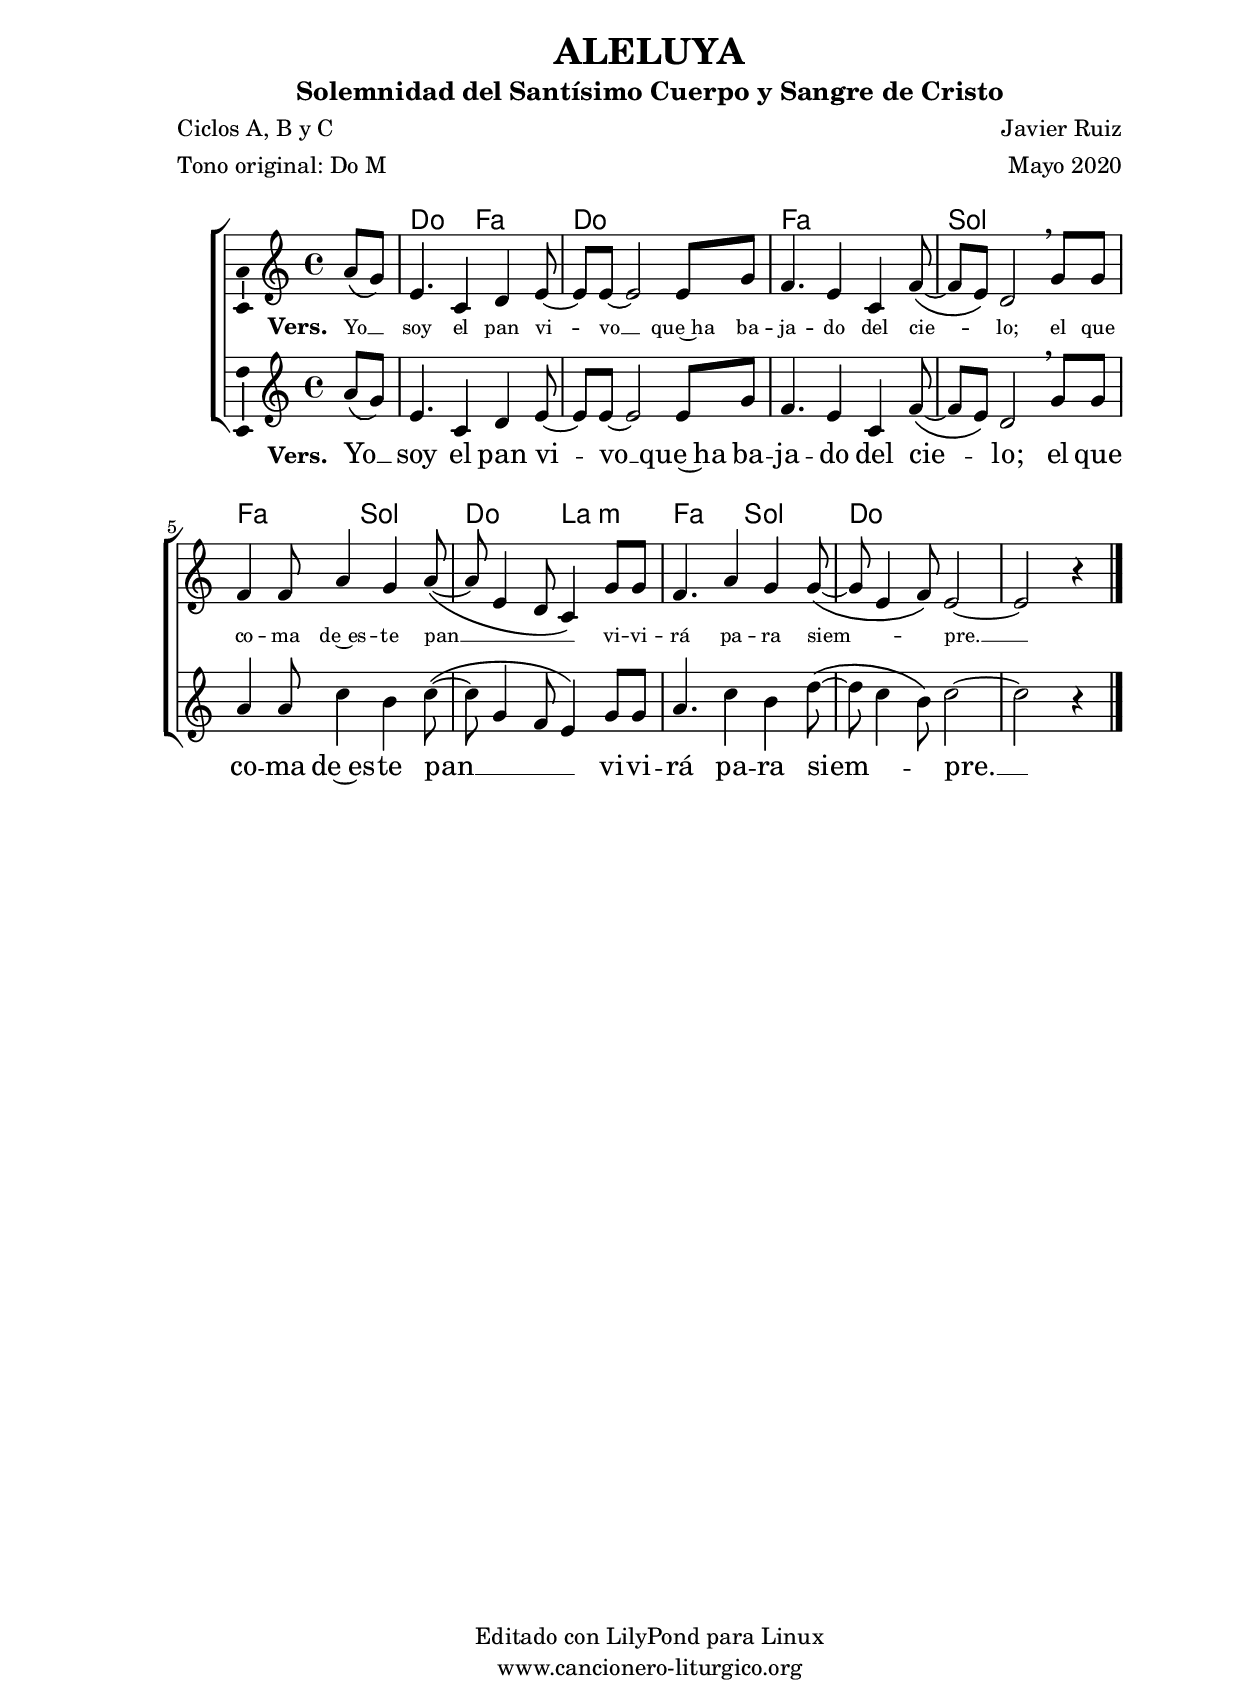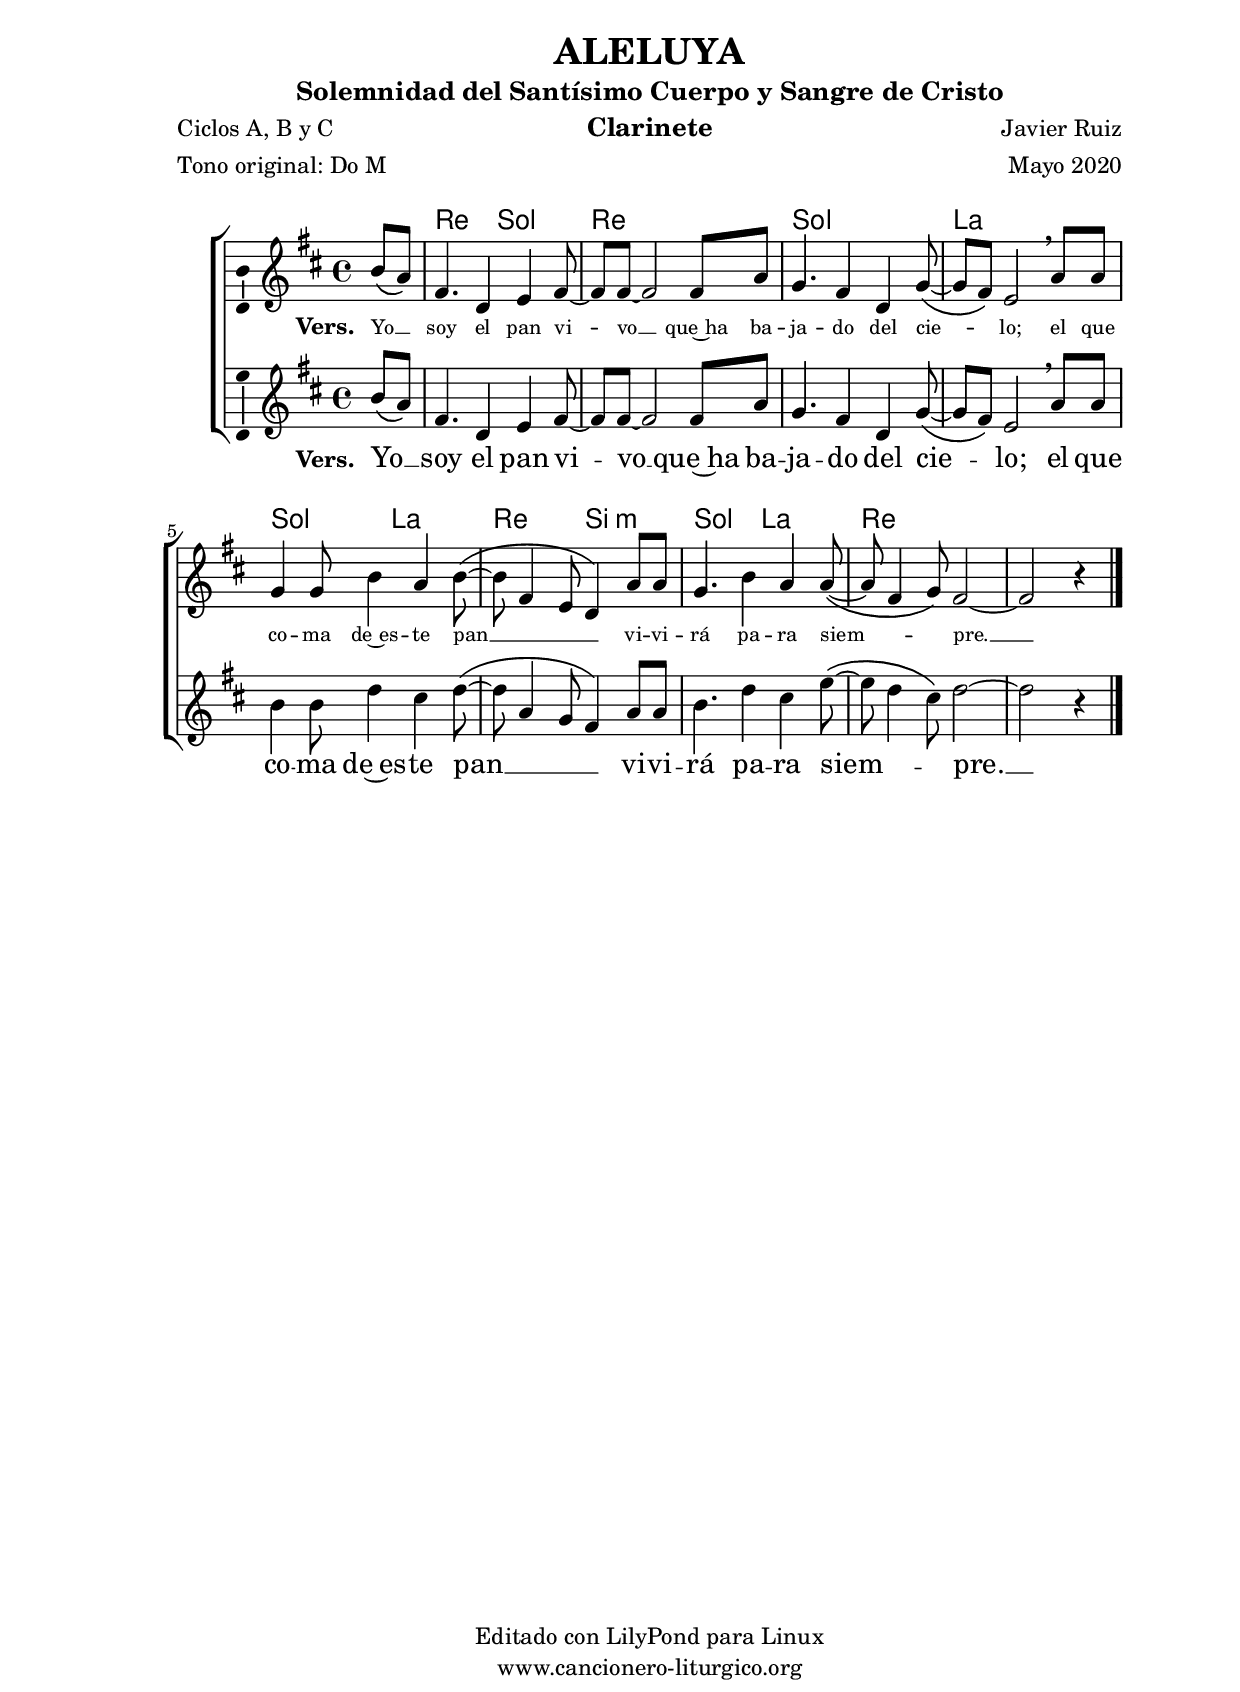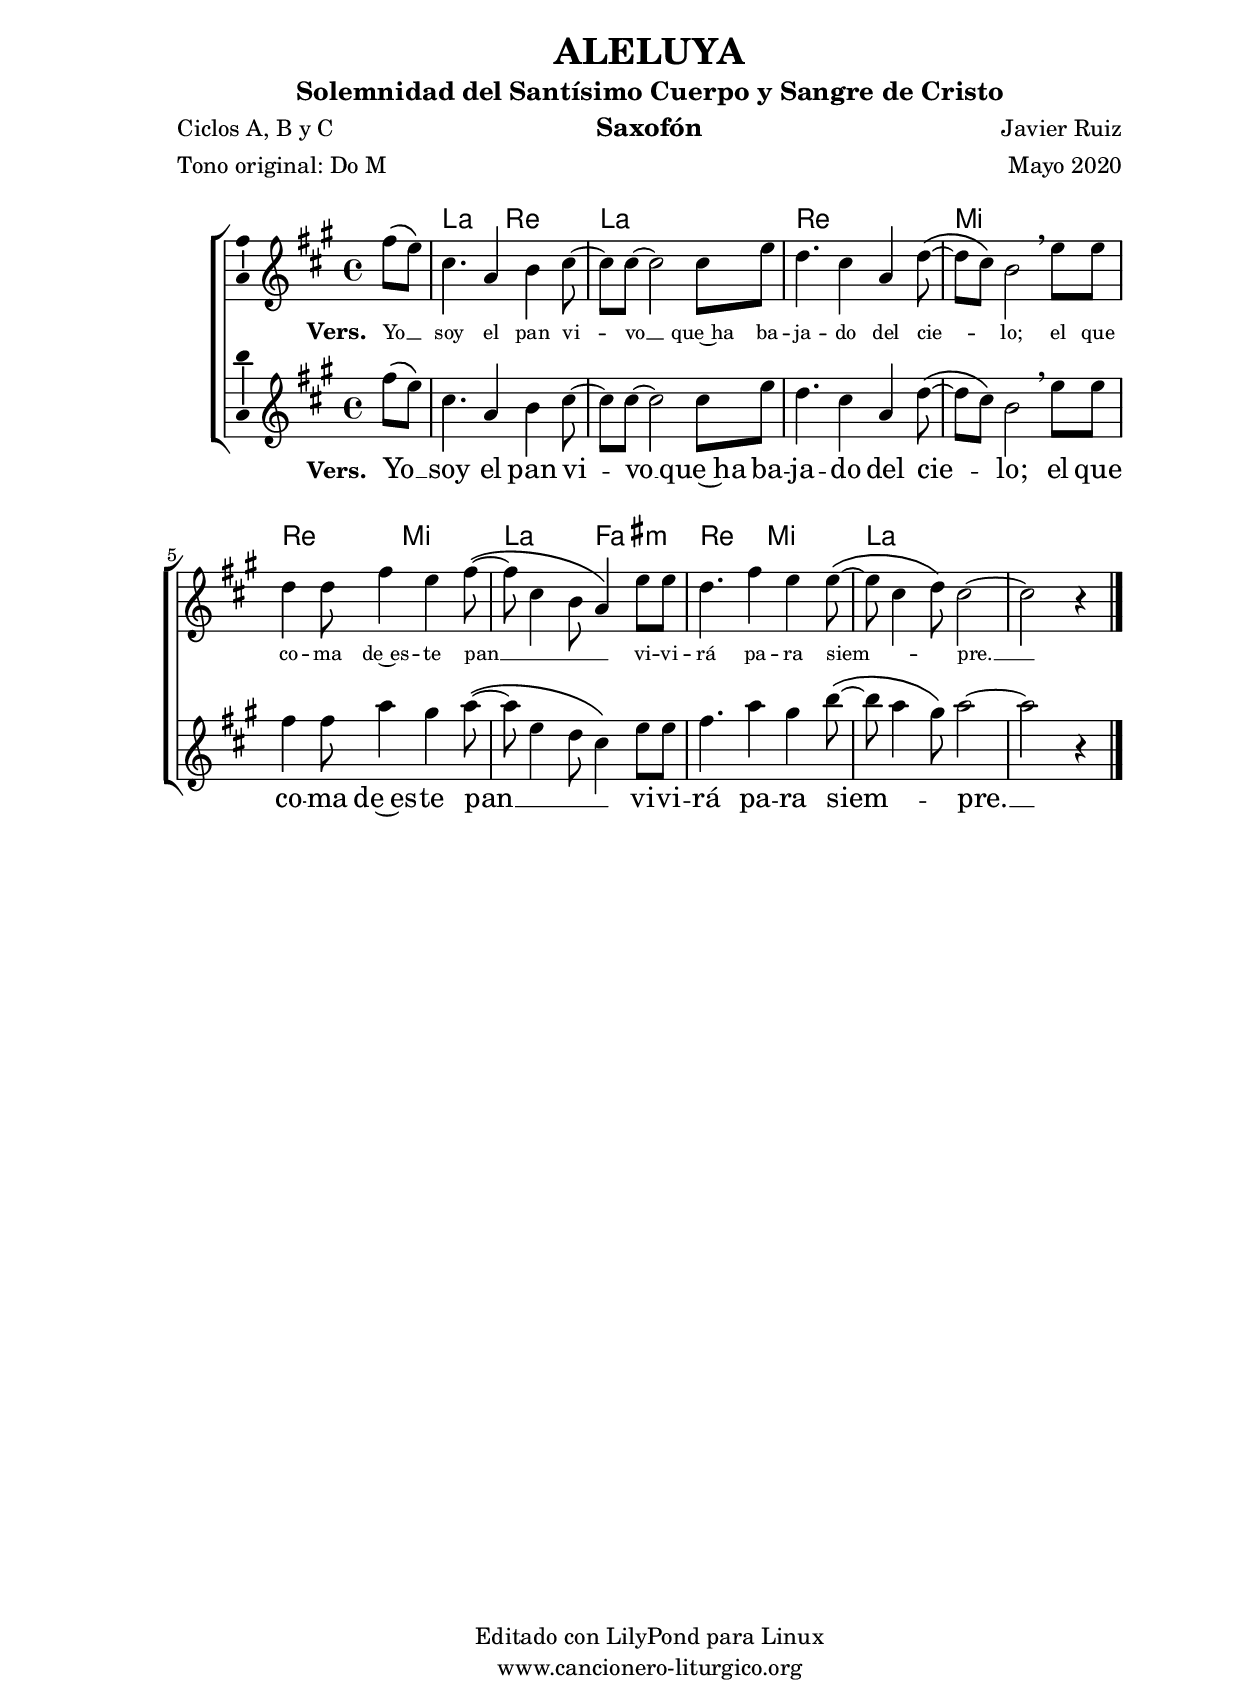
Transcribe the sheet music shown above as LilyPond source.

%
%para convertir .midi en .wav:
%timidity filename.midi -Ow -o finename.wav
%
%
%Para convertir de .wav a .mp3:
%lame -h -m j filename.wav
%
%
%para escuchar el midi:
%timidity nombrefichero.midi
%


%versión de lilypond para la que se ha escrito esta partitura:
\version "2.16.0"

	%Tamaño papel
	#(set-default-paper-size "a4")
	%Tamaño partitura
	#(set-global-staff-size 20)
	%No responde al pulsar sobre una nota
	#(ly:set-option 'point-and-click #f)

%parámetros del encabezamiento:
\header {
	title = "ALELUYA"
	subtitle = "Solemnidad del Santísimo Cuerpo y Sangre de Cristo"
	composer = "Javier Ruiz"
	poet = "Ciclos A, B y C"
	meter = "Tono original: Do M"
	arranger = "Mayo 2020"
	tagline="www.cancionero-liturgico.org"
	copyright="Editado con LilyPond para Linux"
	tiempo = "Pascua"
	usos = "Aleluya"
	letra = "Aleluya. Yo soy el pan vivo que ha bajado del cielo; el que coma de este pan vivirá para siempre."
	}

%parámetros asociados al papel:
\paper  {
	oddHeaderMarkup = \markup {\fill-line { \on-the-fly #not-first-page \fromproperty #'header:title \on-the-fly #not-first-page \fromproperty #'header:composer }}
	evenHeaderMarkup = \markup {\fill-line { \fromproperty #'header:composer \fromproperty #'header:title }}
	#(set-paper-size "a4")
	print-page-number = ##f
	first-page-number = 1
	print-first-page-number = ##f
%	head-separation = 3.0 \cm
	top-margin = 1.5 \cm
%	top-margin = 2.0 \cm
%%%	bottom-margin = 0.5\cm
	bottom-margin = 0.2\cm
	left-margin = 3.0 \cm
	line-width = 16.0 \cm 
	indent = 8\mm
	interscoreline = 2.\mm
	between-system-space = 15\mm
%	para que las partituras no llenen la hoja:
	ragged-bottom = ##t
%	idem para la última hoja:
	ragged-last-bottom = ##f
%	para que las partituras llenen el ancho del papel:
	ragged-last = ##f
	after-title-space = 2.5 \cm
%page-count=2
system-count=2

	%Flexible Vertical Spacing
%	markup-markup-spacing =
%	#'((basic-distance . 15) (minimum-distance . 15) (padding . 3))
	markup-system-spacing =
	#'((basic-distance . 15) (minimum-distance . 15) (padding . 3))
	system-system-spacing =
	#'((basic-distance . 15) (minimum-distance . 15) (padding . 3))
	score-system-spacing =
	#'((basic-distance . 15) (minimum-distance . 15) (padding . 5))
%	top-system-spacing = % header
%	#'((basic-distance . 8) (minimum-distance . 0) (padding . 0))
%	top-markup-spacing =
%	#'((basic-distance . 20) (minimum-distance . 20) (padding . 0))
	last-bottom-spacing = % footer
	#'((basic-distance . 5) (minimum-distance . 5) (padding . 0))
%	score-markup-spacing =
%	#'((basic-distance . 16) (minimum-distance . 13) (padding . 0))

	}


%parámetros que afectan a toda la partitura:
global =  {
	%clave de sol (G):
	\clef G
	%armadura:
%	\transpose c ees
	\key c \major
	\tempo 4=110
	\set Score.tempoHideNote = ##t
	}


acordes = {
	\italianChords
	\chordmode {
%	\transpose c ees
{

s4
c2 f c c f f g g
f2 g c a:m f g c c c2

	}
	}
}


melodiatrompeta = 
%	\transpose c ees
{

	\relative c''{
	\time 4/4

\partial4
r4
r1
r8 e4 <d f>8 <e g>2
r1
r8 g4 <f a>8 <g b>2
r1
r8 c,4 <b d>8 <c e>2
r1
r8 g'4 <e a>8 <c g'>2~
<c g'>2 r4

}
	\bar "|."
	}


melodiatres = 
%	\transpose c ees
{

	\relative c'{
	\time 4/4

\partial4
a'8 \(g\)
e4. c4 d4 e8~
e8 e~e2 e8 g
f4. e4 c4 f8~
\(f8 e\) d2 \breathe g8 g
f4 f8 a4 g a8~
\(a8 e4 d8 c4\) g'8 g
f4. a4 g g8~
\(g8 e4 f8\) e2~
e2 r4 %s4

}

	\bar "|."
	}


melodiabajo = 
%	\transpose c ees
{

	%clave de fa (F):
	\clef F

	\relative c{
	\time 4/4

\partial4
r4
c4. c8 f4. f8
c4. c8 c2
f4. f8 d4. d8
g4. g8 g2
f4. f8 g4. g8
c,4. c8 a4. a8
f'4. f8 g4. g8
c,4. c8 c2~
c2 r4 %s4

}

	\bar "|."
	}


melodia = 
%	\transpose c ees
{

	\relative c'{
	\time 4/4

\partial4
a'8 \(g\)
e4. c4 d4 e8~
e8 e~e2 e8 g
f4. e4 c4 f8~
\(f8 e\) d2 \breathe g8 g
a4 a8 c4 b c8~
\(c8 g4 f8 e4\) g8 g
a4. c4 b d8~
\(d8 c4 b8\) c2~
c2 r4 %s4

}

	\bar "|."
	}


texto = \lyricmode {
\set stanza =#"Vers. "
Yo __ _ soy el pan vi -- vo __
que~ha ba -- ja -- do del cie -- _ lo;
el que co -- ma de~es -- te pan __ _ _ _
vi -- vi -- rá pa -- ra siem -- _ _ pre. __
	}

textotres = \lyricmode {
\override LyricText #'font-size = #-1
\set stanza =#"Vers. "
Yo __ _ soy el pan vi -- vo __
que~ha ba -- ja -- do del cie -- _ lo;
el que co -- ma de~es -- te pan __ _ _ _
vi -- vi -- rá pa -- ra siem -- _ _ pre. __
	}


acordesStaff = \context ChordNames = acordesStaff <<
	\set chordChanges = ##t
	\acordes
	>>

voztrompetaStaff = \context Voice = voztrompetaStaff
<<
	\override Staff.StaffSymbol #'staff-space = #(magstep -0.35)
	\set Staff.midiInstrument = #"trumpet"
	\set Staff.midiMinimumVolume = #0.6
	\set Staff.midiMaximumVolume = #0.8
	\global
	\melodiatrompeta
	>>

voztresStaff = \context Voice = voztresStaff
\with {\consists "Ambitus_engraver"}
<<
%	\override Staff.StaffSymbol #'staff-space = #(magstep -0.35)
	\set Staff.midiInstrument = #"violin"
	\set Staff.midiMinimumVolume = #0.6
	\set Staff.midiMaximumVolume = #0.8
	\global
	\relative c' \melodiatres
	>>

vozStaff = \context Voice = vozStaff
\with {\consists "Ambitus_engraver"}
<<
%	\set Staff.instrumentName = ""
%	\set Staff.shortInstrumentName = ""
%	\set Staff.midiInstrument = #"clarinet"
%	\set Staff.midiInstrument = #"cello"
	\set Staff.midiInstrument = #"flute"
%	\set Staff.midiInstrument = #"electric guitar (jazz)"
%	\set Staff.midiInstrument = #"english horn"
%	\set Staff.midiInstrument = #"violin"
%	\set Staff.midiInstrument = #"glockenspiel"
	\set Staff.midiMinimumVolume = #0.8
	\set Staff.midiMaximumVolume = #1.0
	\global
	\melodia
	>>

vozbajoStaff = \context Voice = vozbajoStaff
<<
	\override Staff.StaffSymbol #'staff-space = #(magstep -0.35)
	\set Staff.midiInstrument = #"english horn"
	\set Staff.midiMinimumVolume = #0.6
	\set Staff.midiMaximumVolume = #0.8
	\global
	\melodiabajo
	>>

textoStaff = \context Lyrics = textoStaff <<
	\lyricsto vozStaff \texto
	>>

textotresStaff = \context Lyrics = textotresStaff <<
	\lyricsto voztresStaff \textotres
	>>


\book {
	\score {
		<<
		\context ChoirStaff {
%			\override StaffGroup.SystemStartBracket #'collapse-height = #1
%			\override Score.SystemStartBar #'collapse-height = #1
			<<
			\acordesStaff
%			\voztrompetaStaff
			\voztresStaff
			\textotresStaff
			\vozStaff
			\textoStaff
%			\vozbajoStaff
			>>
			}
		>>
		\layout {
	    		\context {
				\Lyrics
				\override LyricText #'font-size = #2
				}
	   		 \context {
				\Score
				\override StaffSymbol #'staff-space = #(magstep +3)
				}
			}
		}
	\score {
		\unfoldRepeats
		<<
		\context ChoirStaff {
			<<
			\acordesStaff
			\voztrompetaStaff
			\voztresStaff
			\vozStaff
			\vozbajoStaff
			>>
			}
		>>
		\midi {
	  		\context {
	  			\Score
				tempoWholesPerMinute = #(ly:make-moment 70 4)
				}
			}
		}
	}


%Partitura para clarinete
#(define output-suffix "C")
\book {
	\header{
		instrument = "Clarinete"
		}
	\score {
		<<
		\context ChoirStaff {
%			\override StaffGroup.SystemStartBracket #'collapse-height = #1
%			\override Score.SystemStartBar #'collapse-height = #1
\transpose c d
			<<
			\acordesStaff
%			\voztrompetaStaff
			\voztresStaff
			\textotresStaff
			\vozStaff
			\textoStaff
%			\vozbajoStaff
			>>
			}
		>>
		\layout {
	    		\context {
				\Lyrics
				\override LyricText #'font-size = #2
				}
	   		 \context {
				\Score
				\override StaffSymbol #'staff-space = #(magstep +3)
				}
			}
		}
	}


%Partitura para saxofón
#(define output-suffix "S")
\book {
	\header{
		instrument = "Saxofón"
		}
	\score {
		<<
		\context ChoirStaff {
%			\override StaffGroup.SystemStartBracket #'collapse-height = #1
%			\override Score.SystemStartBar #'collapse-height = #1
\transpose c a
			<<
			\acordesStaff
%			\voztrompetaStaff
			\voztresStaff
			\textotresStaff
			\vozStaff
			\textoStaff
%			\vozbajoStaff
			>>
			}
		>>
		\layout {
	    		\context {
				\Lyrics
				\override LyricText #'font-size = #2
				}
	   		 \context {
				\Score
				\override StaffSymbol #'staff-space = #(magstep +3)
				}
			}
		}
	}


